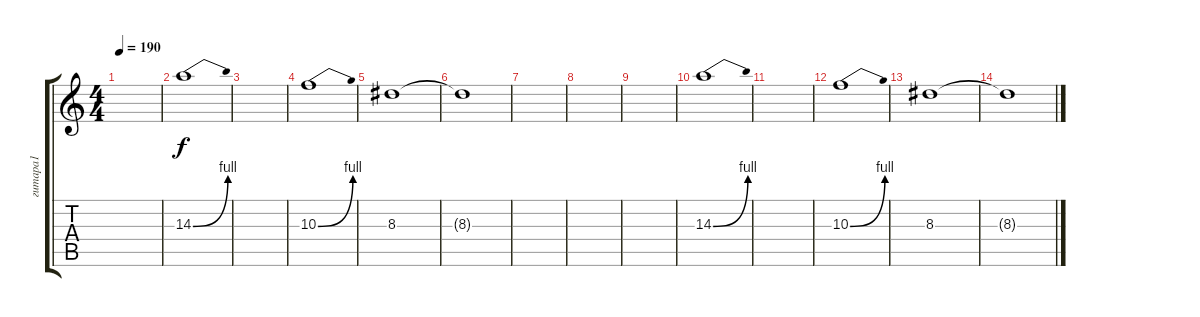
\track ("гитара1" "гитара1") {instrument distortionguitar}
\staff {score tabs}
\tuning (E4 B3 G3 D3 A2 D2) {hide}
\ts (4 4)
\tempo 190
\clef g2
\ks c
|
14.3{be (bend 0 0 60 4)}.1 |
|
10.3{be (bend 0 0 60 4)}.1 |
8.3.1 |
8.3{t}.1 |
|
|
|
14.3{be (bend 0 0 60 4)}.1 |
|
10.3{be (bend 0 0 60 4)}.1 |
8.3.1 |
8.3{t}.1
